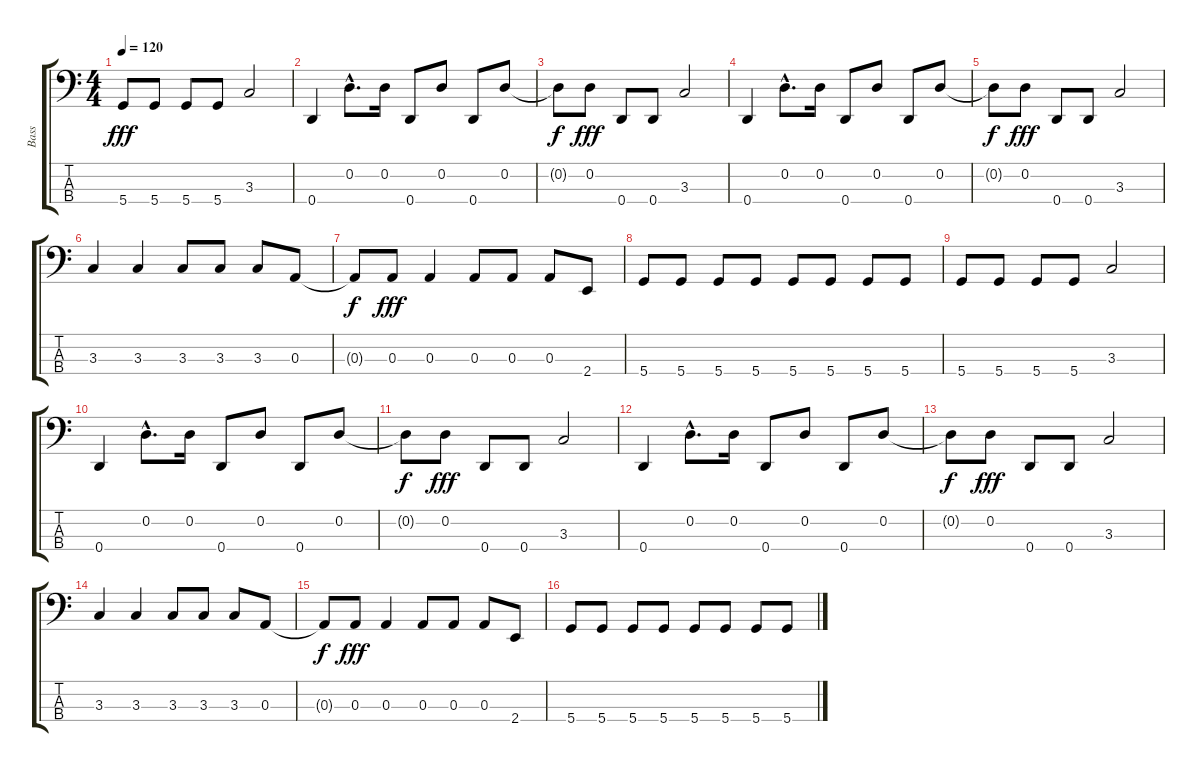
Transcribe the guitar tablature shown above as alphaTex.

\track ("Bass" "Bass") {instrument electricbasspick}
\staff {score tabs}
\tuning (G2 D2 A1 D1) {hide}
\ts (4 4)
\tempo 120
\clef f4
\ks c
5.4.8{dy fff} 5.4.8 5.4.8 5.4.8 3.3.2 |
0.4.4 0.2{hac}.8{d} 0.2.16 0.4.8 0.2.8 0.4.8 0.2.8 |
0.2{t}.8{dy f} 0.2.8{dy fff} 0.4.8 0.4.8 3.3.2 |
0.4.4 0.2{hac}.8{d} 0.2.16 0.4.8 0.2.8 0.4.8 0.2.8 |
0.2{t}.8{dy f} 0.2.8{dy fff} 0.4.8 0.4.8 3.3.2 |
3.3.4 3.3.4 3.3.8 3.3.8 3.3.8 0.3.8 |
0.3{t}.8{dy f} 0.3.8{dy fff} 0.3.4 0.3.8 0.3.8 0.3.8 2.4.8 |
5.4.8 5.4.8 5.4.8 5.4.8 5.4.8 5.4.8 5.4.8 5.4.8 |
5.4.8 5.4.8 5.4.8 5.4.8 3.3.2 |
0.4.4 0.2{hac}.8{d} 0.2.16 0.4.8 0.2.8 0.4.8 0.2.8 |
0.2{t}.8{dy f} 0.2.8{dy fff} 0.4.8 0.4.8 3.3.2 |
0.4.4 0.2{hac}.8{d} 0.2.16 0.4.8 0.2.8 0.4.8 0.2.8 |
0.2{t}.8{dy f} 0.2.8{dy fff} 0.4.8 0.4.8 3.3.2 |
3.3.4 3.3.4 3.3.8 3.3.8 3.3.8 0.3.8 |
0.3{t}.8{dy f} 0.3.8{dy fff} 0.3.4 0.3.8 0.3.8 0.3.8 2.4.8 |
5.4.8 5.4.8 5.4.8 5.4.8 5.4.8 5.4.8 5.4.8 5.4.8
